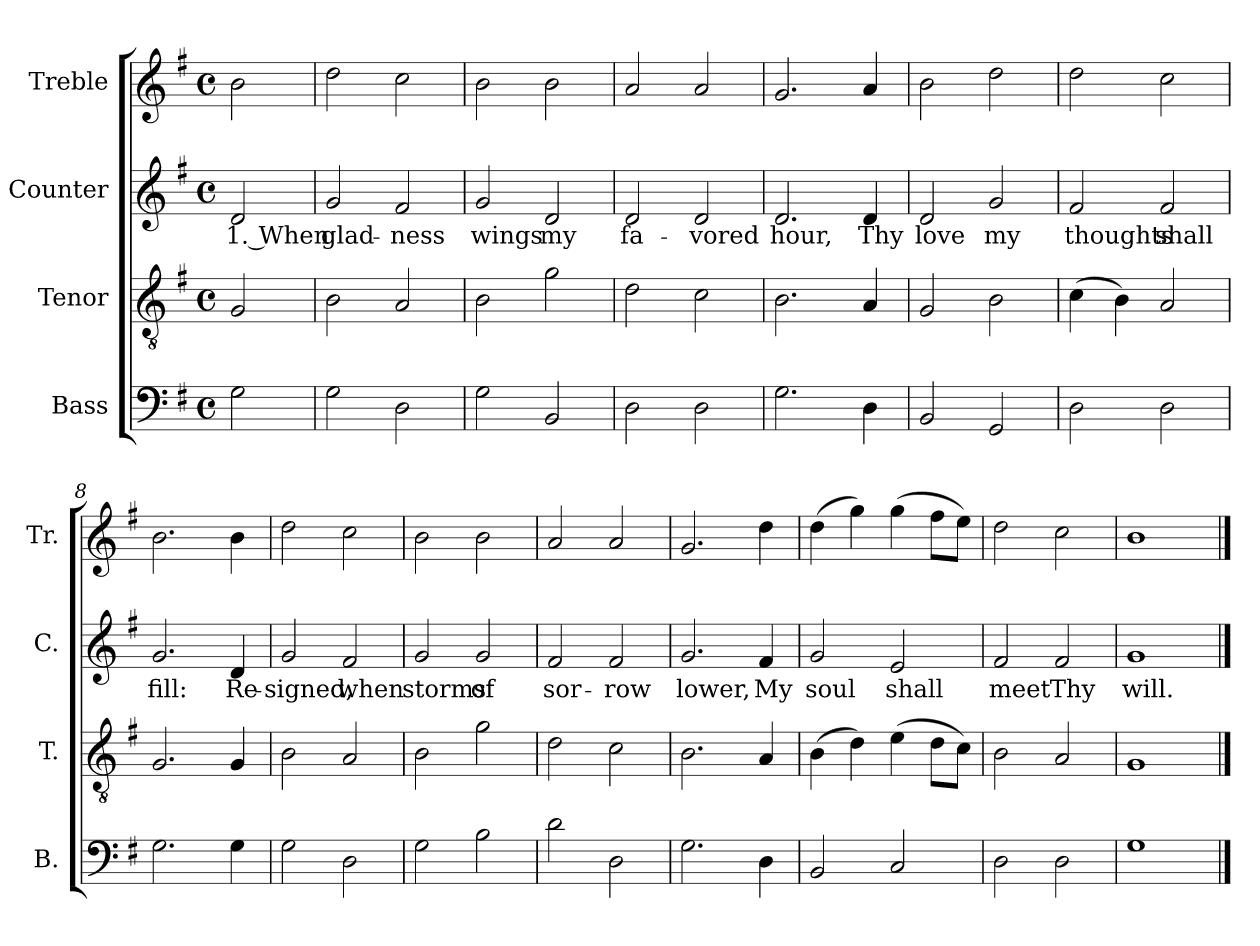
**kern	**kern	**kern	**text	**kern
*part4	*part3	*part2	*part2	*part1
*staff4	*staff3	*staff2	*staff2	*staff1
*I"Bass	*I"Tenor	*I"Counter	*	*I"Treble
*I'B.	*I'T.	*I'C.	*	*I'Tr.
*clefF4	*clefGv2	*clefG2	*	*clefG2
*k[f#]	*k[f#]	*k[f#]	*	*k[f#]
*M4/4	*M4/4	*M4/4	*	*M4/4
*met(c)	*met(c)	*met(c)	*	*met(c)
=1	=1	=1	=1	=1
2G\	2G/	2d/	1. When	2b\
=2	=2	=2	=2	=2
2G\	2B\	2g/	glad-	2dd\
2D\	2A/	2f#/	-ness	2cc\
=3	=3	=3	=3	=3
2G\	2B\	2g/	wings	2b\
2BB/	2g\	2d/	my	2b\
=4	=4	=4	=4	=4
2D\	2d\	2d/	fa-	2a/
2D\	2c\	2d/	-vored	2a/
=5	=5	=5	=5	=5
2.G\	2.B\	2.d/	hour,	2.g/
4D\	4A/	4d/	Thy	4a/
=6	=6	=6	=6	=6
2BB/	2G/	2d/	love	2b\
2GG/	2B\	2g/	my	2dd\
=7	=7	=7	=7	=7
2D\	(4c\	2f#/	thoughts	2dd\
.	4B\)	.	.	.
2D\	2A/	2f#/	shall	2cc\
=8	=8	=8	=8	=8
2.G\	2.G/	2.g/	fill:	2.b\
4G\	4G/	4d/	Re-	4b\
=9	=9	=9	=9	=9
2G\	2B\	2g/	-signed,	2dd\
2D\	2A/	2f#/	when	2cc\
=10	=10	=10	=10	=10
2G\	2B\	2g/	storms	2b\
2B\	2g\	2g/	of	2b\
=11	=11	=11	=11	=11
2d\	2d\	2f#/	sor-	2a/
2D\	2c\	2f#/	-row	2a/
=12	=12	=12	=12	=12
2.G\	2.B\	2.g/	lower,	2.g/
4D\	4A/	4f#/	My	4dd\
=13	=13	=13	=13	=13
2BB/	(4B\	2g/	soul	(4dd\
.	4d\)	.	.	4gg\)
2C/	(4e\	2e/	shall	(4gg\
.	8d\L	.	.	8ff#\L
.	8c\J)	.	.	8ee\J)
=14	=14	=14	=14	=14
2D\	2B\	2f#/	meet	2dd\
2D\	2A/	2f#/	Thy	2cc\
=15	=15	=15	=15	=15
1G	1G	1g	will.	1b
==	==	==	==	==
*-	*-	*-	*-	*-
